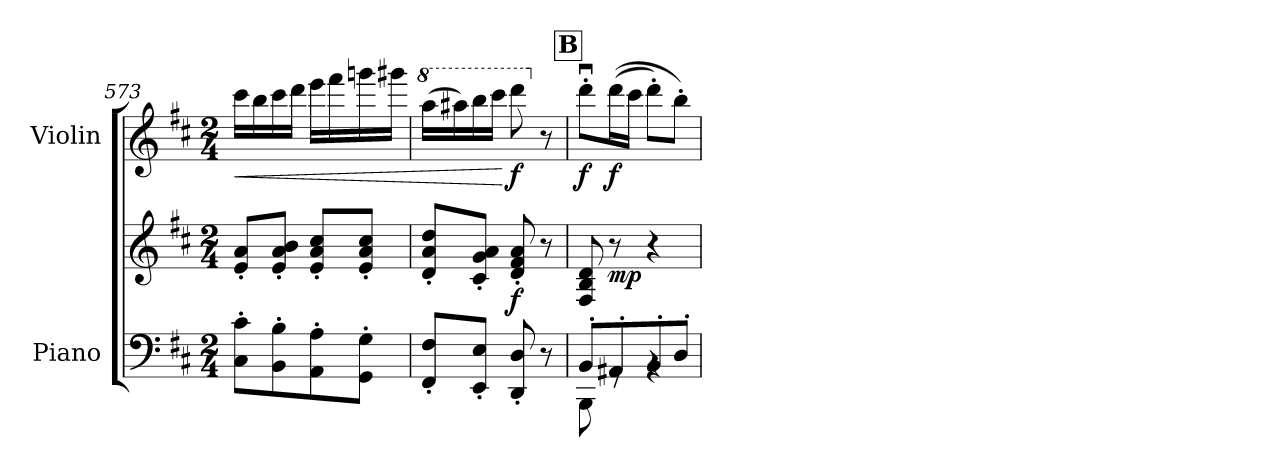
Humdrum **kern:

**kern	**kern	**dynam	**kern	**dynam
*part2	*part2	*part2	*part1	*part1
*staff3	*staff2	*staff2/3	*staff1	*staff1
*I"Piano	*	*	*I"Violin	*
*I'Pno.	*	*	*I'Vln.	*
!!LO:LB:g=z
*clefF4	*clefG2	*	*clefG2	*
*k[f#c#]	*k[f#c#]	*	*k[f#c#]	*
*M2/4	*M2/4	*	*M2/4	*
=573	=573	=573	=573	=573
!	!	!	!	!LO:HP:b
8C#\' 8c#\'L	8e/' 8a/'L	.	16ccc#\LL	<
.	.	.	16bb\	.
8BB\' 8B\'	8e/' 8a/' 8b/'J	.	16ccc#\	.
.	.	.	16ddd\JJ	.
8AA\' 8A\'	8e/' 8a/' 8cc#/'L	.	16eee\LL	.
.	.	.	16fff#\	.
8GG\' 8G\'J	8e/' 8a/' 8cc#/'J	.	16gggn\	.
.	.	.	16ggg#X\JJ	.
=574	=574	=574	=574	=574
*	*	*	*8va	*
8FF#/' 8F#/'L	8d/' 8a/' 8dd/'L	.	(16aaa\LL	.
.	.	.	16aaa#X\)	.
8EE/' 8E/'J	8c#/' 8g/' 8a/'J	.	16bbb\	.
.	.	.	16cccc#\JJ	.
!	!	!LO:DY:b	!	!LO:DY:n=1:b
8DD/' 8D/'	8d/' 8f#/' 8a/'	f	8dddd\	[ f
*	*	*	*X8va	*
8r	8r	.	8r	.
!!LO:REH:place=s1:a:B:fs=14:t=B
=575	=575	=575	=575	=575
*^	*	*	*	*
!	!	!	!LO:DY:a=2	!	!
!	!	!	!LO:DY:n=1:b	!	!LO:DY:b
8BB'/L	8BBB\	8F#/ 8B/ 8d/	mf mp	8dddu'\L	f
!	!	!	!LO:DY:n=2:b	!	!LO:DY:b
8AA#X'/	8rGG	8r	mp	((16ddd\L	f
.	.	.	.	16ccc#\JJ	.
8BB'/	4rBB	4r	.	8ddd'\L)	.
8D'/J	.	.	.	8bb'\J)	.
*v	*v	*	*	*	*
=	=	=	=	=
*-	*-	*-	*-	*-
